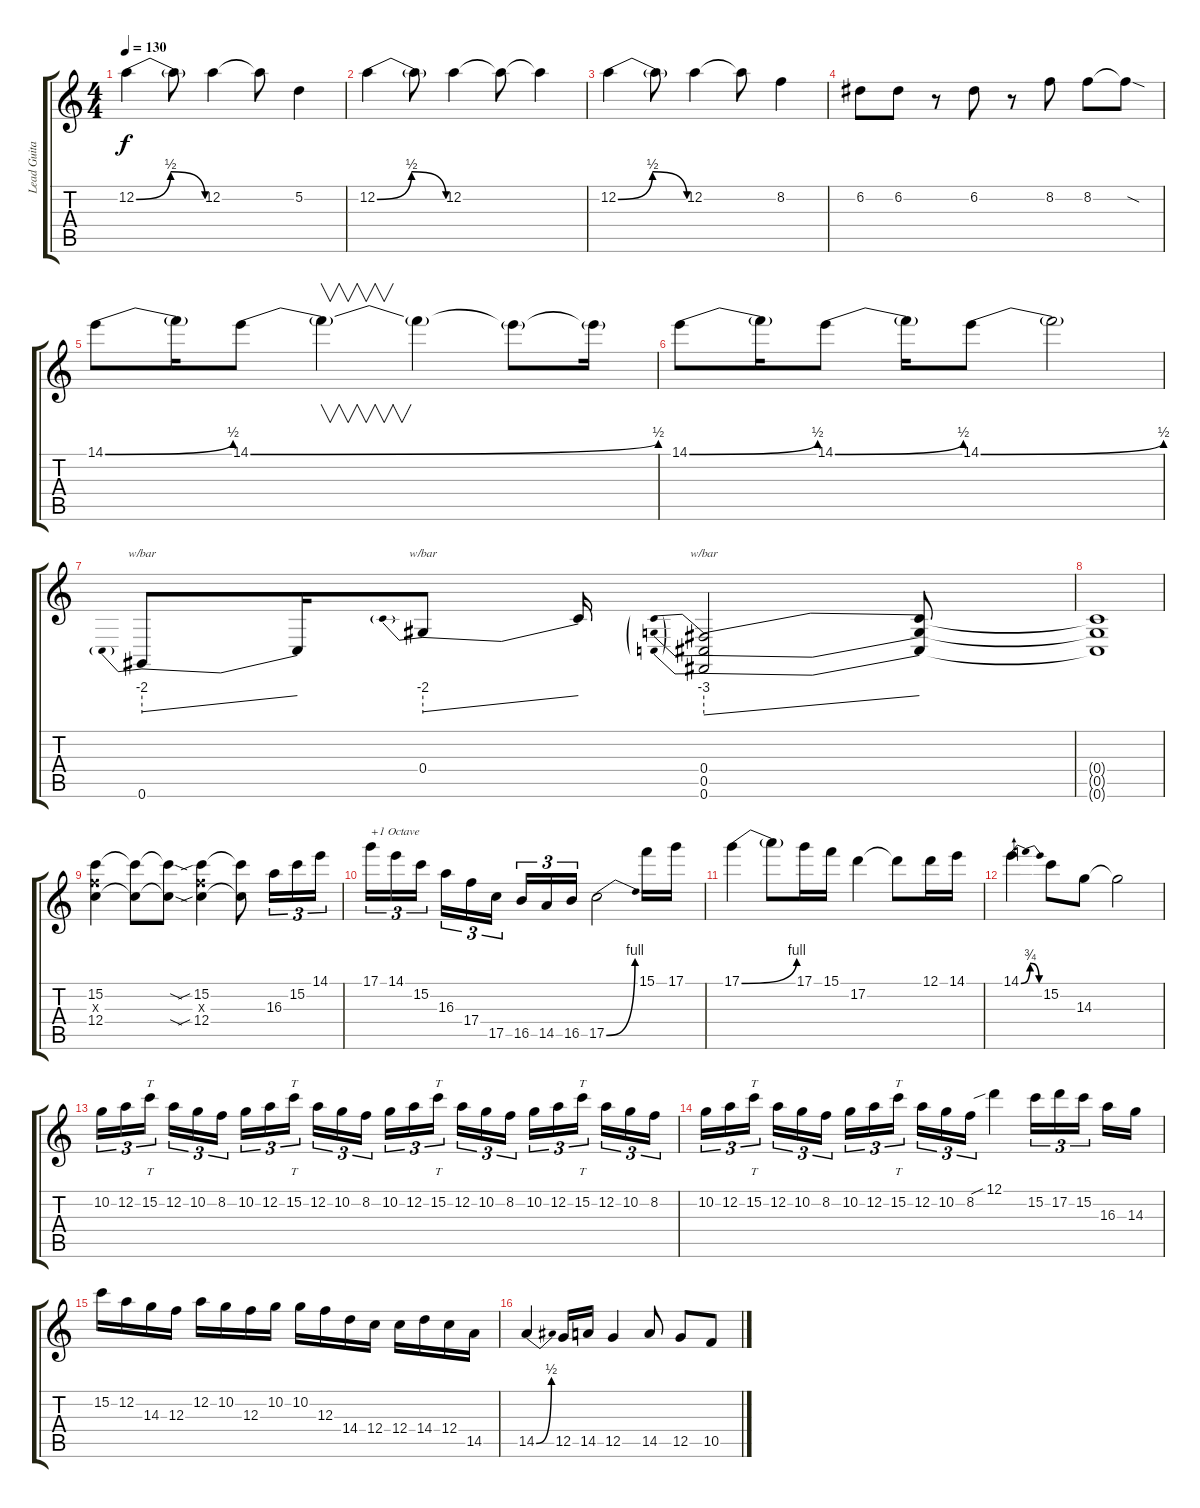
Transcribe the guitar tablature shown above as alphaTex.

\track ("Lead Guitar" "Lead Guita") {instrument distortionguitar}
\staff {score tabs}
\tuning (D4 A3 F3 C3 G2 C2) {hide}
\ts (4 4)
\tempo 130
\clef g2
\ks c
12.2{be (bendrelease 0 0 15 2 45 2 60 0)}.4{dy f} 12.2{t}.8 12.2.4 12.2{t}.8 5.2.4 |
12.2{be (bendrelease 0 0 15 2 45 2 60 0)}.4 12.2{t}.8 12.2.4 12.2{t}.8 12.2{t}.4 |
12.2{be (bendrelease 0 0 15 2 45 2 60 0)}.4 12.2{t}.8 12.2.4 12.2{t}.8 8.2.4 |
6.2.8 6.2.8 r.8 6.2.8 r.8 8.2.8 8.2.8 8.2{sod t}.8 |
14.1{be (bend 0 0 60 2)}.8 14.1{t}.16 14.1{be (bend 0 0 60 2)}.8 14.1{t}.4{v} 14.1{t}.4 14.1{t}.8 14.1{t}.16 |
14.1{be (bend 0 0 60 2)}.8 14.1{t}.16 14.1{be (bend 0 0 60 2)}.8 14.1{t}.16 14.1{be (bend 0 0 60 2)}.8 14.1{t}.2 |
0.6.8{tbe (predivedive default 0 -8 60 0)} 0.6{t}.16 0.4.8{tbe (predivedive default 0 -8 60 0)} 0.4{t}.16 (0.4 0.5 0.6).2{tbe (predivedive default 0 -12 60 0)} (0.4{t} 0.5{t} 0.6{t}).8 |
(0.4{t} 0.5{t} 0.6{t}).1 |
(15.2 12.3{x} 12.4).4 (15.2{t} 12.4{t}).8 (15.2{sod t} 12.4{sod t}).8 (15.2{sib} 12.3{x} 12.4{sib}).4 (15.2{t} 12.4{t}).8 16.3.16{tu (3 2)} 15.2.16{tu (3 2)} 14.1.16{tu (3 2)} |
17.1.16{tu (3 2) txt "+1 Octave"} 14.1.16{tu (3 2)} 15.2.16{tu (3 2) beam splitsecondary} 16.3.16{tu (3 2)} 17.4.16{tu (3 2)} 17.5.16{tu (3 2)} 16.5.16{tu (3 2)} 14.5.16{tu (3 2)} 16.5.16{tu (3 2)} 17.5{be (bend 0 0 60 4)}.2 15.1.16 17.1.16 |
17.1{be (bend 0 0 60 4)}.4 17.1{t}.8 17.1.16 15.1.16 17.2.4 17.2{t}.8 12.1.16 14.1.16 |
14.1{be (bendrelease 0 0 30 3 30 3 60 0)}.4 15.2.8 14.3.8 14.3{t}.2 |
10.2.16{tu (3 2)} 12.2.16{tu (3 2)} 15.2.16{tt tu (3 2) beam splitsecondary} 12.2.16{tu (3 2)} 10.2.16{tu (3 2)} 8.2.16{tu (3 2)} 10.2.16{tu (3 2)} 12.2.16{tu (3 2)} 15.2.16{tt tu (3 2) beam splitsecondary} 12.2.16{tu (3 2)} 10.2.16{tu (3 2)} 8.2.16{tu (3 2)} 10.2.16{tu (3 2)} 12.2.16{tu (3 2)} 15.2.16{tt tu (3 2) beam splitsecondary} 12.2.16{tu (3 2)} 10.2.16{tu (3 2)} 8.2.16{tu (3 2)} 10.2.16{tu (3 2)} 12.2.16{tu (3 2)} 15.2.16{tt tu (3 2) beam splitsecondary} 12.2.16{tu (3 2)} 10.2.16{tu (3 2)} 8.2.16{tu (3 2)} |
10.2.16{tu (3 2)} 12.2.16{tu (3 2)} 15.2.16{tt tu (3 2) beam splitsecondary} 12.2.16{tu (3 2)} 10.2.16{tu (3 2)} 8.2.16{tu (3 2)} 10.2.16{tu (3 2)} 12.2.16{tu (3 2)} 15.2.16{tt tu (3 2) beam splitsecondary} 12.2.16{tu (3 2)} 10.2.16{tu (3 2)} 8.2.16{tu (3 2)} 12.1{sib}.4 15.2.16{tu (3 2)} 17.2.16{tu (3 2)} 15.2.16{tu (3 2) beam splitsecondary} 16.3.16 14.3.16 |
15.2.16 12.2.16 14.3.16 12.3.16 12.2.16 10.2.16 12.3.16 10.2.16 10.2.16 12.3.16 14.4.16 12.4.16 12.4.16 14.4.16 12.4.16 14.5.16 |
14.5{be (bend 0 0 60 2)}.4 12.5.16 14.5.16 12.5.4 14.5.8 12.5.8 10.5.8
